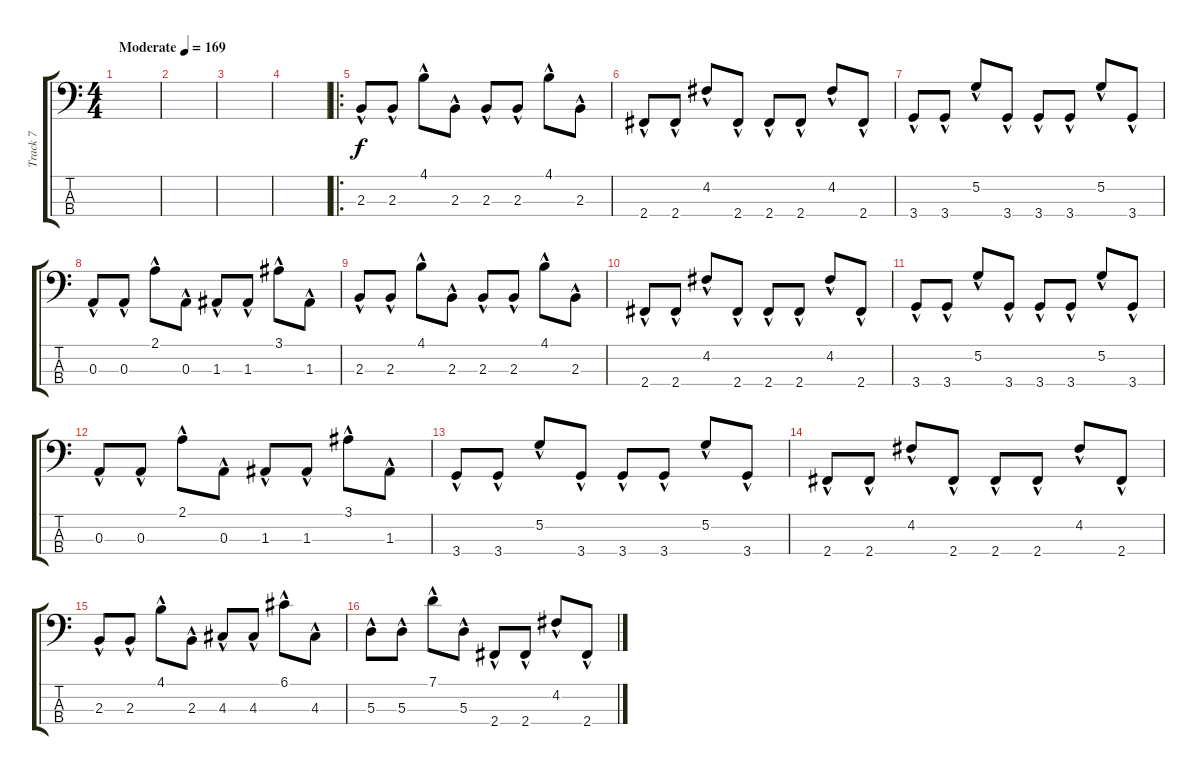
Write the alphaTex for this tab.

\track ("Track 7" "Track 7") {instrument slapbass1}
\staff {score tabs}
\tuning (G2 D2 A1 E1) {hide}
\ts (4 4)
\tempo (169 "Moderate")
\clef f4
\ks c
|
|
|
|
\ro
2.3{hac}.8 2.3{hac}.8 4.1{hac}.8 2.3{hac}.8 2.3{hac}.8 2.3{hac}.8 4.1{hac}.8 2.3{hac}.8 |
2.4{hac}.8 2.4{hac}.8 4.2{hac}.8 2.4{hac}.8 2.4{hac}.8 2.4{hac}.8 4.2{hac}.8 2.4{hac}.8 |
3.4{hac}.8 3.4{hac}.8 5.2{hac}.8 3.4{hac}.8 3.4{hac}.8 3.4{hac}.8 5.2{hac}.8 3.4{hac}.8 |
0.3{hac}.8 0.3{hac}.8 2.1{hac}.8 0.3{hac}.8 1.3{hac}.8 1.3{hac}.8 3.1{hac}.8 1.3{hac}.8 |
2.3{hac}.8 2.3{hac}.8 4.1{hac}.8 2.3{hac}.8 2.3{hac}.8 2.3{hac}.8 4.1{hac}.8 2.3{hac}.8 |
2.4{hac}.8 2.4{hac}.8 4.2{hac}.8 2.4{hac}.8 2.4{hac}.8 2.4{hac}.8 4.2{hac}.8 2.4{hac}.8 |
3.4{hac}.8 3.4{hac}.8 5.2{hac}.8 3.4{hac}.8 3.4{hac}.8 3.4{hac}.8 5.2{hac}.8 3.4{hac}.8 |
0.3{hac}.8 0.3{hac}.8 2.1{hac}.8 0.3{hac}.8 1.3{hac}.8 1.3{hac}.8 3.1{hac}.8 1.3{hac}.8 |
3.4{hac}.8 3.4{hac}.8 5.2{hac}.8 3.4{hac}.8 3.4{hac}.8 3.4{hac}.8 5.2{hac}.8 3.4{hac}.8 |
2.4{hac}.8 2.4{hac}.8 4.2{hac}.8 2.4{hac}.8 2.4{hac}.8 2.4{hac}.8 4.2{hac}.8 2.4{hac}.8 |
2.3{hac}.8 2.3{hac}.8 4.1{hac}.8 2.3{hac}.8 4.3{hac}.8 4.3{hac}.8 6.1{hac}.8 4.3{hac}.8 |
5.3{hac}.8 5.3{hac}.8 7.1{hac}.8 5.3{hac}.8 2.4{hac}.8 2.4{hac}.8 4.2{hac}.8 2.4{hac}.8
